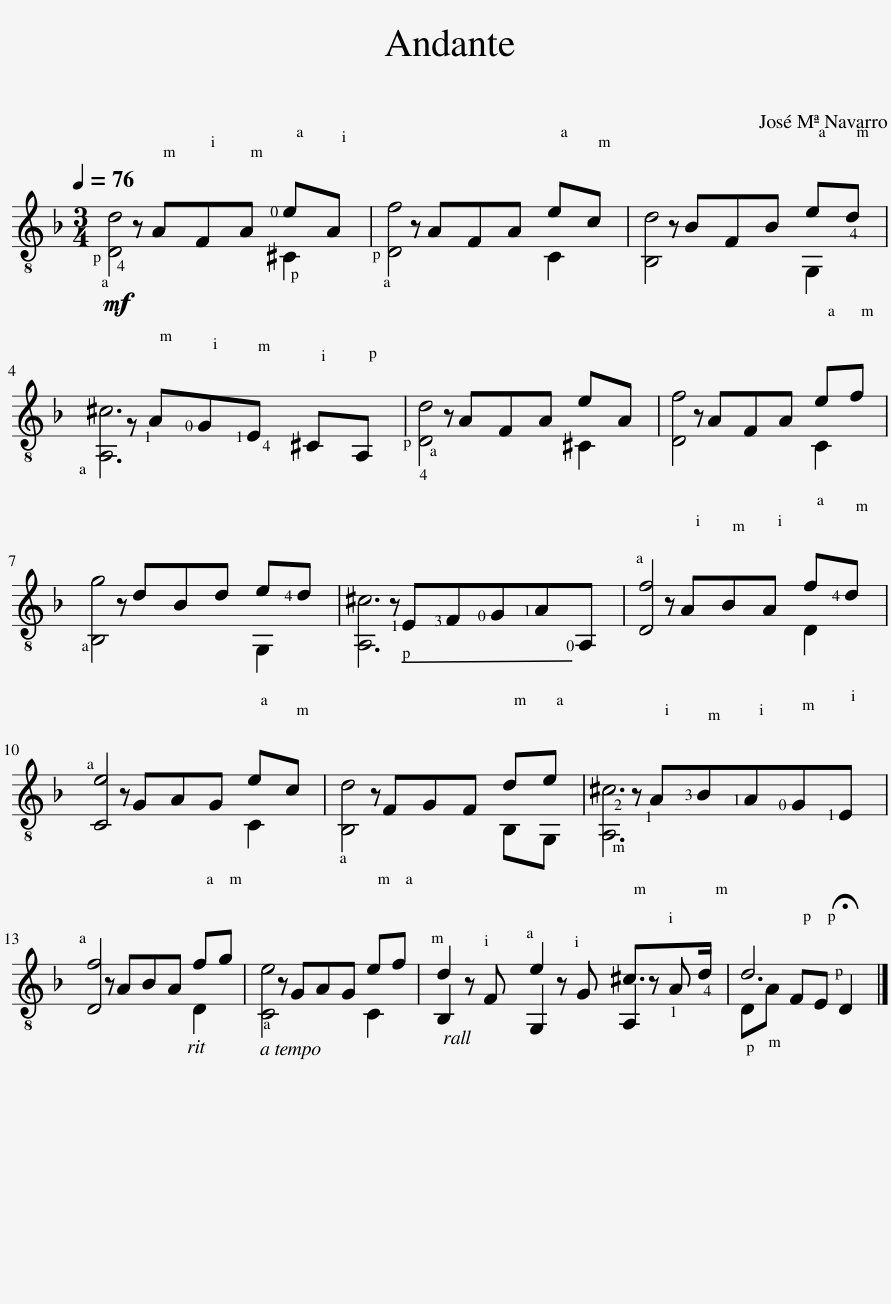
X:1
%%score ( 1 2 3 )
L:1/8
Q:1/4=76
M:3/4
I:linebreak $
K:F
V:1 treble-8
V:2 treble-8
V:3 treble-8
V:1
!mf! z AFA !0!eA | z AFA ec | z BFB e!4!d |$ z !1!A!0!G!1!E !4!^CA, | z AFA eA | %5
 z AFA ef |$ z dBd e!4!d | z !1!E!3!F!0!G!1!A!0!A, | z ABA f!4!d |$ z GAG ec | %10
 z FGF de | z !1!A!3!B!1!A!0!G!1!E |$ z ABA fg | z GAG ef | z F z G z !1!A | %15
 DA FE !fermata!D2 |] %16
V:2
 !4![Dd]4 ^C2 | [Df]4 C2 | [B,d]4 G,2 |$ [A,^c]6 | !4![Dd]4 ^C2 | %5
 [Df]4 C2 |$ [B,g]4 G,2 | [A,^c]6 | [Df]4 D2 |$ [Ce]4 C2 | %10
 [B,d]4 B,G, | !2![A,^c]6 |$ [Df]4 D2 | [Ce]4 C2 | d2 e2 ^c>!4!d | %15
 d6 |] %16
V:3
 x6 | x6 | x6 |$ x6 | x6 | %5
 x6 |$ x6 | x6 | x6 |$ x6 | %10
 x6 | x6 |$ x6 | x6 | B,2 G,2 A,2 | %15
 x6 |] %16
